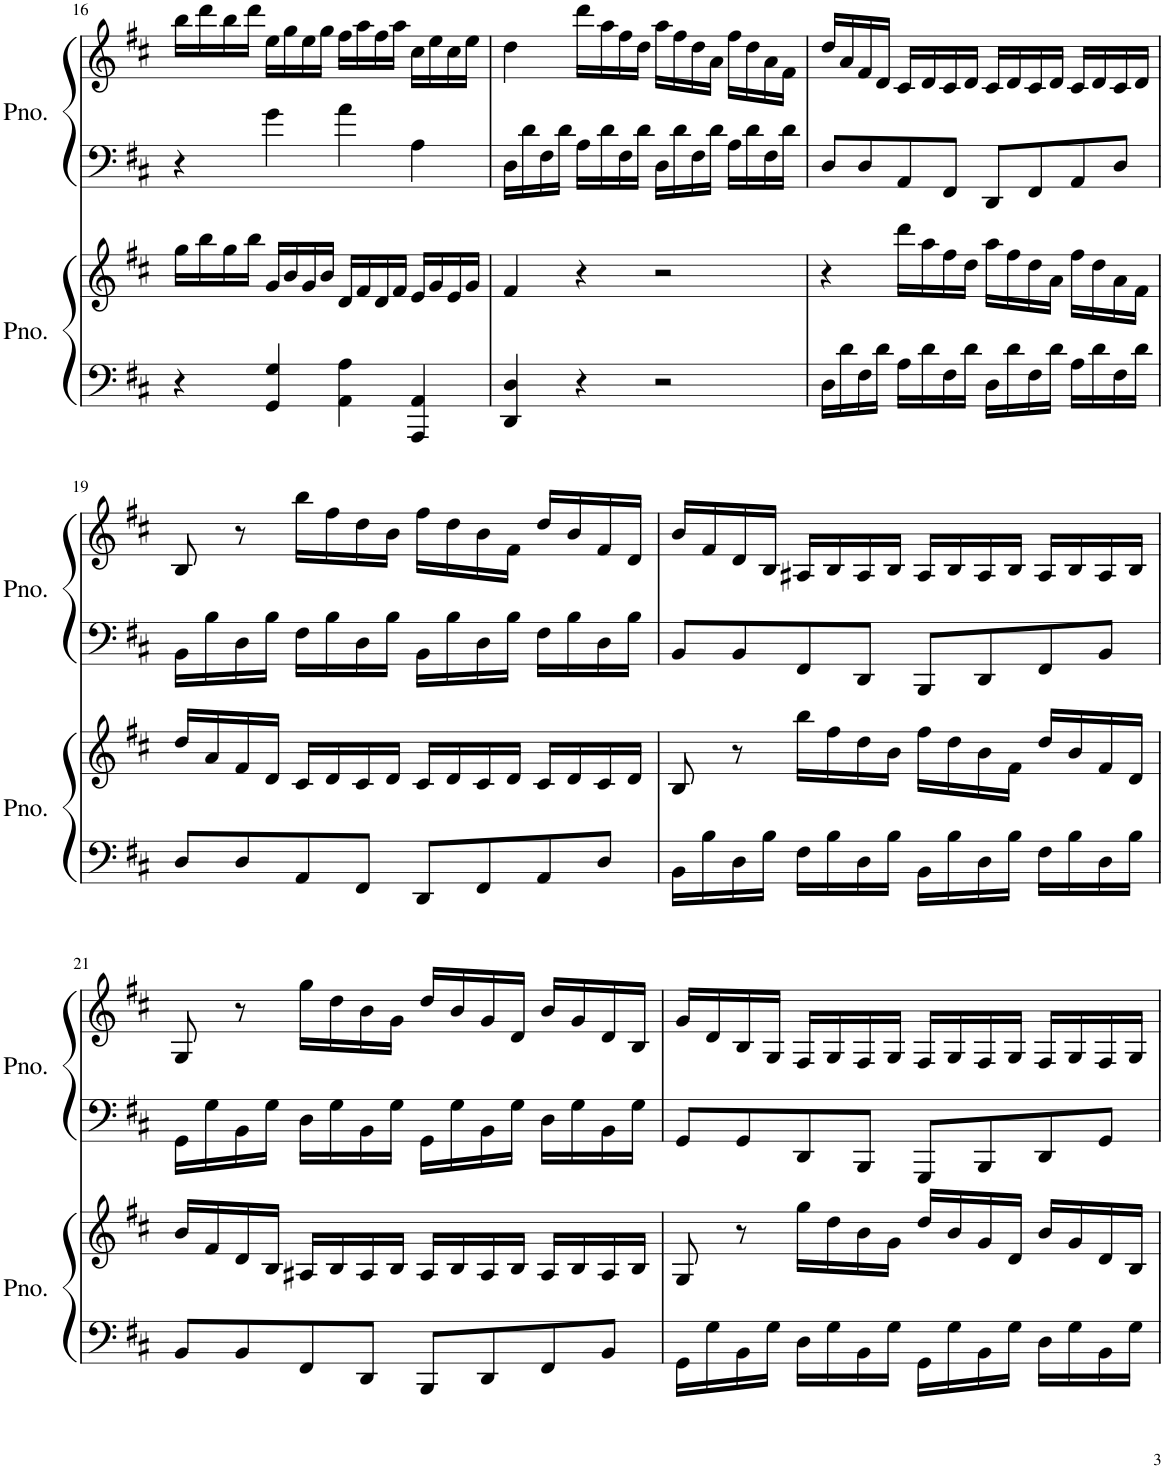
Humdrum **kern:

**kern	**kern	**kern	**kern
*part2	*part2	*part1	*part1
*staff4	*staff3	*staff2	*staff1
*I"Piano	*	*I"Piano	*
*I'Pno.	*	*I'Pno.	*
!!LO:PB:g=z
*clefF4	*clefG2	*clefF4	*clefG2
*k[f#c#]	*k[f#c#]	*k[f#c#]	*k[f#c#]
*M4/4	*M4/4	*M4/4	*M4/4
*met(c)	*met(c)	*met(c)	*met(c)
=16	=16	=16	=16
4r	16gg\LL	4r	16bb\LL
.	16bb\	.	16ddd\
.	16gg\	.	16bb\
.	16bb\JJ	.	16ddd\JJ
4GG/ 4G/	16g/LL	4g\	16ee\LL
.	16b/	.	16gg\
.	16g/	.	16ee\
.	16b/JJ	.	16gg\JJ
4AA\ 4A\	16d/LL	4a\	16ff#\LL
.	16f#/	.	16aa\
.	16d/	.	16ff#\
.	16f#/JJ	.	16aa\JJ
4AAA/ 4AA/	16e/LL	4A\	16cc#\LL
.	16g/	.	16ee\
.	16e/	.	16cc#\
.	16g/JJ	.	16ee\JJ
=17	=17	=17	=17
4DD/ 4D/	4f#/	16D\LL	4dd\
.	.	16d\	.
.	.	16F#\	.
.	.	16d\JJ	.
4r	4r	16A\LL	16ddd\LL
.	.	16d\	16aa\
.	.	16F#\	16ff#\
.	.	16d\JJ	16dd\JJ
2r	2r	16D\LL	16aa\LL
.	.	16d\	16ff#\
.	.	16F#\	16dd\
.	.	16d\JJ	16a\JJ
.	.	16A\LL	16ff#\LL
.	.	16d\	16dd\
.	.	16F#\	16a\
.	.	16d\JJ	16f#\JJ
=18	=18	=18	=18
16D\LL	4r	8D/L	16dd/LL
16d\	.	.	16a/
16F#\	.	8D/	16f#/
16d\JJ	.	.	16d/JJ
16A\LL	16ddd\LL	8AA/	16c#/LL
16d\	16aa\	.	16d/
16F#\	16ff#\	8FF#/J	16c#/
16d\JJ	16dd\JJ	.	16d/JJ
16D\LL	16aa\LL	8DD/L	16c#/LL
16d\	16ff#\	.	16d/
16F#\	16dd\	8FF#/	16c#/
16d\JJ	16a\JJ	.	16d/JJ
16A\LL	16ff#\LL	8AA/	16c#/LL
16d\	16dd\	.	16d/
16F#\	16a\	8D/J	16c#/
16d\JJ	16f#\JJ	.	16d/JJ
!!LO:LB:g=z
=19	=19	=19	=19
8D/L	16dd/LL	16BB\LL	8B/
.	16a/	16B\	.
8D/	16f#/	16D\	8r
.	16d/JJ	16B\JJ	.
8AA/	16c#/LL	16F#\LL	16bb\LL
.	16d/	16B\	16ff#\
8FF#/J	16c#/	16D\	16dd\
.	16d/JJ	16B\JJ	16b\JJ
8DD/L	16c#/LL	16BB\LL	16ff#\LL
.	16d/	16B\	16dd\
8FF#/	16c#/	16D\	16b\
.	16d/JJ	16B\JJ	16f#\JJ
8AA/	16c#/LL	16F#\LL	16dd/LL
.	16d/	16B\	16b/
8D/J	16c#/	16D\	16f#/
.	16d/JJ	16B\JJ	16d/JJ
=20	=20	=20	=20
16BB\LL	8B/	8BB/L	16b/LL
16B\	.	.	16f#/
16D\	8r	8BB/	16d/
16B\JJ	.	.	16B/JJ
16F#\LL	16bb\LL	8FF#/	16A#X/LL
16B\	16ff#\	.	16B/
16D\	16dd\	8DD/J	16A#/
16B\JJ	16b\JJ	.	16B/JJ
16BB\LL	16ff#\LL	8BBB/L	16A#/LL
16B\	16dd\	.	16B/
16D\	16b\	8DD/	16A#/
16B\JJ	16f#\JJ	.	16B/JJ
16F#\LL	16dd/LL	8FF#/	16A#/LL
16B\	16b/	.	16B/
16D\	16f#/	8BB/J	16A#/
16B\JJ	16d/JJ	.	16B/JJ
!!LO:LB:g=z
=21	=21	=21	=21
8BB/L	16b/LL	16GG\LL	8G/
.	16f#/	16G\	.
8BB/	16d/	16BB\	8r
.	16B/JJ	16G\JJ	.
8FF#/	16A#X/LL	16D\LL	16gg\LL
.	16B/	16G\	16dd\
8DD/J	16A#/	16BB\	16b\
.	16B/JJ	16G\JJ	16g\JJ
8BBB/L	16A#/LL	16GG\LL	16dd/LL
.	16B/	16G\	16b/
8DD/	16A#/	16BB\	16g/
.	16B/JJ	16G\JJ	16d/JJ
8FF#/	16A#/LL	16D\LL	16b/LL
.	16B/	16G\	16g/
8BB/J	16A#/	16BB\	16d/
.	16B/JJ	16G\JJ	16B/JJ
=22	=22	=22	=22
16GG\LL	8G/	8GG/L	16g/LL
16G\	.	.	16d/
16BB\	8r	8GG/	16B/
16G\JJ	.	.	16G/JJ
16D\LL	16gg\LL	8DD/	16F#/LL
16G\	16dd\	.	16G/
16BB\	16b\	8BBB/J	16F#/
16G\JJ	16g\JJ	.	16G/JJ
16GG\LL	16dd/LL	8GGG/L	16F#/LL
16G\	16b/	.	16G/
16BB\	16g/	8BBB/	16F#/
16G\JJ	16d/JJ	.	16G/JJ
16D\LL	16b/LL	8DD/	16F#/LL
16G\	16g/	.	16G/
16BB\	16d/	8GG/J	16F#/
16G\JJ	16B/JJ	.	16G/JJ
=	=	=	=
*-	*-	*-	*-
